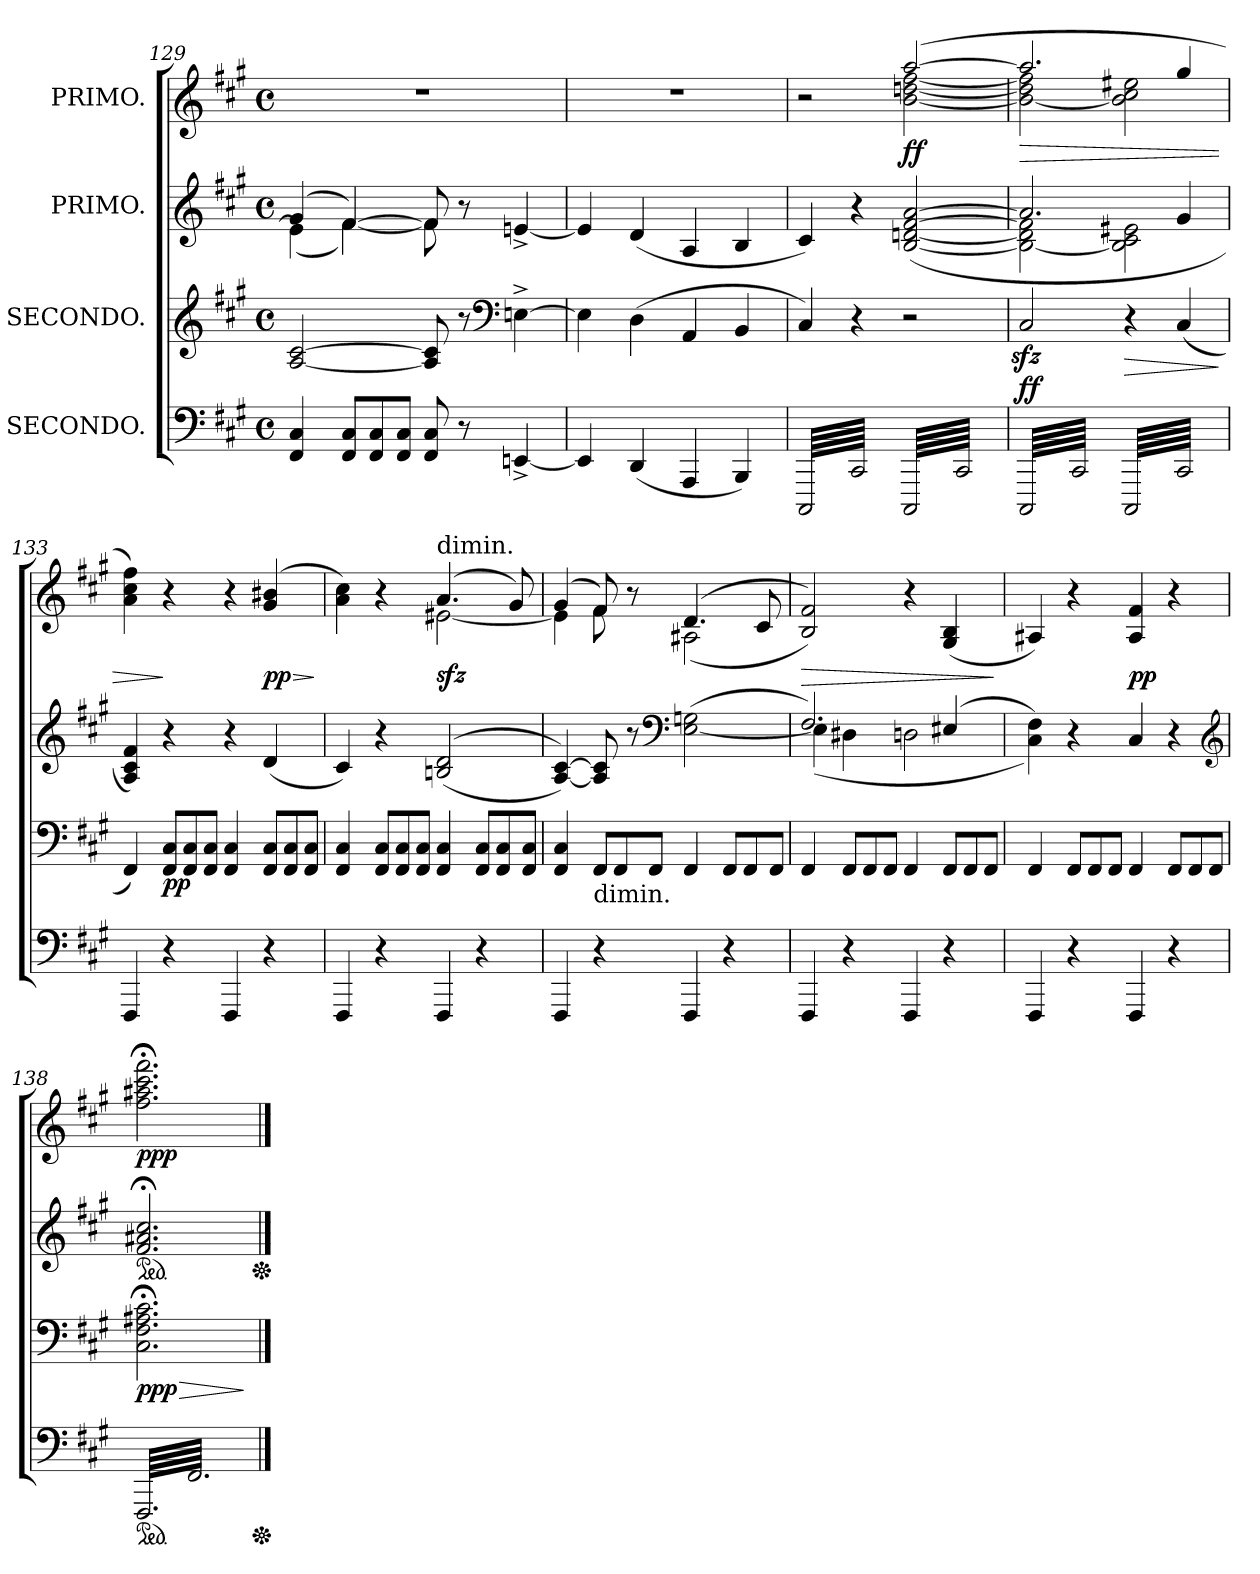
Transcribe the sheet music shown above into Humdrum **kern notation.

**kern	**dynam	**kern	**dynam	**kern	**kern	**dynam
*part4	*part4	*part3	*part3	*part2	*part1	*part1
*staff4	*staff4	*staff3	*staff3	*staff2	*staff1	*staff1
*I"SECONDO.	*	*I"SECONDO.	*	*I"PRIMO.	*I"PRIMO.	*
*clefF4	*	*clefG2	*	*clefG2	*clefG2	*
*k[f#c#g#]	*	*k[f#c#g#]	*	*k[f#c#g#]	*k[f#c#g#]	*
*f#:	*	*f#:	*	*f#:	*f#:	*
*M4/4	*	*M4/4	*	*M4/4	*M4/4	*
*met(c)	*	*met(c)	*	*met(c)	*met(c)	*
=129	=129	=129	=129	=129	=129	=129
*	*	*	*	*^	*	*
4FF#/ 4C#/	.	[2A/ [2c#/	.	(4g#/	(4e#\]	1r	.
*Xtuplet	*	*	*	*	*	*	*
12FF#/ 12C#/L	.	.	.	[4f#/)	[4f#\)	.	.
12FF#/ 12C#/	.	.	.	.	.	.	.
12FF#/ 12C#/J	.	.	.	.	.	.	.
8FF#/ 8C#/	.	8A]/ 8c#]/	.	8f#/]	8f#\]	.	.
8r	.	8r	.	8r	8ryy	.	.
*	*	*clefF4	*	*	*	*	*
[4EEn^/	.	[4En^\	.	[4en^>/	4ryy	.	.
*	*	*	*	*v	*v	*	*
=130	=130	=130	=130	=130	=130	=130
4EE/]	.	4E\]	.	4e/]	1r	.
(4DD/	.	(4D\	.	(4d/	.	.
4AAA/	.	4AA/	.	4A/	.	.
4BBB/)	.	4BB/	.	4B/	.	.
=131	=131	=131	=131	=131	=131	=131
*	*	*	*	*	*^	*
*tremolo	*	*	*	*	*	*	*
64CCC#/LLLL	.	4C#/)	.	4c#/)	2r	2ryy	.
64CC#/	.	.	.	.	.	.	.
64CCC#/	.	.	.	.	.	.	.
64CC#/	.	.	.	.	.	.	.
64CCC#/	.	.	.	.	.	.	.
64CC#/	.	.	.	.	.	.	.
64CCC#/	.	.	.	.	.	.	.
64CC#/	.	.	.	.	.	.	.
64CCC#/	.	.	.	.	.	.	.
64CC#/	.	.	.	.	.	.	.
64CCC#/	.	.	.	.	.	.	.
64CC#/	.	.	.	.	.	.	.
64CCC#/	.	.	.	.	.	.	.
64CC#/	.	.	.	.	.	.	.
64CCC#/	.	.	.	.	.	.	.
64CC#/	.	.	.	.	.	.	.
64CCC#/	.	4r	.	4r	.	.	.
64CC#/	.	.	.	.	.	.	.
64CCC#/	.	.	.	.	.	.	.
64CC#/	.	.	.	.	.	.	.
64CCC#/	.	.	.	.	.	.	.
64CC#/	.	.	.	.	.	.	.
64CCC#/	.	.	.	.	.	.	.
64CC#/	.	.	.	.	.	.	.
64CCC#/	.	.	.	.	.	.	.
64CC#/	.	.	.	.	.	.	.
64CCC#/	.	.	.	.	.	.	.
64CC#/	.	.	.	.	.	.	.
64CCC#/	.	.	.	.	.	.	.
64CC#/	.	.	.	.	.	.	.
64CCC#/	.	.	.	.	.	.	.
64CC#/JJJJ	.	.	.	.	.	.	.
64CCC#/LLLL	.	2r	.	(>[2B/ [2dn/ [2f#/ [2a/	([2aa/	[2b\ [2ddn\ [2ff#\	ff
64CC#/	.	.	.	.	.	.	.
64CCC#/	.	.	.	.	.	.	.
64CC#/	.	.	.	.	.	.	.
64CCC#/	.	.	.	.	.	.	.
64CC#/	.	.	.	.	.	.	.
64CCC#/	.	.	.	.	.	.	.
64CC#/	.	.	.	.	.	.	.
64CCC#/	.	.	.	.	.	.	.
64CC#/	.	.	.	.	.	.	.
64CCC#/	.	.	.	.	.	.	.
64CC#/	.	.	.	.	.	.	.
64CCC#/	.	.	.	.	.	.	.
64CC#/	.	.	.	.	.	.	.
64CCC#/	.	.	.	.	.	.	.
64CC#/	.	.	.	.	.	.	.
64CCC#/	.	.	.	.	.	.	.
64CC#/	.	.	.	.	.	.	.
64CCC#/	.	.	.	.	.	.	.
64CC#/	.	.	.	.	.	.	.
64CCC#/	.	.	.	.	.	.	.
64CC#/	.	.	.	.	.	.	.
64CCC#/	.	.	.	.	.	.	.
64CC#/	.	.	.	.	.	.	.
64CCC#/	.	.	.	.	.	.	.
64CC#/	.	.	.	.	.	.	.
64CCC#/	.	.	.	.	.	.	.
64CC#/	.	.	.	.	.	.	.
64CCC#/	.	.	.	.	.	.	.
64CC#/	.	.	.	.	.	.	.
64CCC#/	.	.	.	.	.	.	.
64CC#/JJJJ	.	.	.	.	.	.	.
=132	=132	=132	=132	=132	=132	=132	=132
*	*	*	*	*^	*	*	*
!	!LO:DY:a	!	!	!	!	!	!	!
64CCC#/LLLL	ff	2C#zz</	.	2.a/]	2B_\ 2d]\ 2f#]\	2.aa/]	2b_\ 2dd]\ 2ff#]\	>
64CC#/	.	.	.	.	.	.	.	.
64CCC#/	.	.	.	.	.	.	.	.
64CC#/	.	.	.	.	.	.	.	.
64CCC#/	.	.	.	.	.	.	.	.
64CC#/	.	.	.	.	.	.	.	.
64CCC#/	.	.	.	.	.	.	.	.
64CC#/	.	.	.	.	.	.	.	.
64CCC#/	.	.	.	.	.	.	.	.
64CC#/	.	.	.	.	.	.	.	.
64CCC#/	.	.	.	.	.	.	.	.
64CC#/	.	.	.	.	.	.	.	.
64CCC#/	.	.	.	.	.	.	.	.
64CC#/	.	.	.	.	.	.	.	.
64CCC#/	.	.	.	.	.	.	.	.
64CC#/	.	.	.	.	.	.	.	.
64CCC#/	.	.	.	.	.	.	.	.
64CC#/	.	.	.	.	.	.	.	.
64CCC#/	.	.	.	.	.	.	.	.
64CC#/	.	.	.	.	.	.	.	.
64CCC#/	.	.	.	.	.	.	.	.
64CC#/	.	.	.	.	.	.	.	.
64CCC#/	.	.	.	.	.	.	.	.
64CC#/	.	.	.	.	.	.	.	.
64CCC#/	.	.	.	.	.	.	.	.
64CC#/	.	.	.	.	.	.	.	.
64CCC#/	.	.	.	.	.	.	.	.
64CC#/	.	.	.	.	.	.	.	.
64CCC#/	.	.	.	.	.	.	.	.
64CC#/	.	.	.	.	.	.	.	.
64CCC#/	.	.	.	.	.	.	.	.
64CC#/JJJJ	.	.	.	.	.	.	.	.
64CCC#/LLLL	.	4r	>	.	2B]\ 2c#\ 2e#X\	.	2b]\ 2cc#\ 2ee#X\	.
64CC#/	.	.	.	.	.	.	.	.
64CCC#/	.	.	.	.	.	.	.	.
64CC#/	.	.	.	.	.	.	.	.
64CCC#/	.	.	.	.	.	.	.	.
64CC#/	.	.	.	.	.	.	.	.
64CCC#/	.	.	.	.	.	.	.	.
64CC#/	.	.	.	.	.	.	.	.
64CCC#/	.	.	.	.	.	.	.	.
64CC#/	.	.	.	.	.	.	.	.
64CCC#/	.	.	.	.	.	.	.	.
64CC#/	.	.	.	.	.	.	.	.
64CCC#/	.	.	.	.	.	.	.	.
64CC#/	.	.	.	.	.	.	.	.
64CCC#/	.	.	.	.	.	.	.	.
64CC#/	.	.	.	.	.	.	.	.
64CCC#/	.	(4C#/	.	4g#/	.	4gg#/	.	.
64CC#/	.	.	.	.	.	.	.	.
64CCC#/	.	.	.	.	.	.	.	.
64CC#/	.	.	.	.	.	.	.	.
64CCC#/	.	.	.	.	.	.	.	.
64CC#/	.	.	.	.	.	.	.	.
64CCC#/	.	.	.	.	.	.	.	.
64CC#/	.	.	.	.	.	.	.	.
64CCC#/	.	.	.	.	.	.	.	.
64CC#/	.	.	.	.	.	.	.	.
64CCC#/	.	.	.	.	.	.	.	.
64CC#/	.	.	.	.	.	.	.	.
64CCC#/	.	.	.	.	.	.	.	.
64CC#/	.	.	.	.	.	.	.	.
64CCC#/	.	.	.	.	.	.	.	.
64CC#/JJJJ	.	.	.	.	.	.	.	.
*Xtremolo	*	*	*	*	*	*	*	*
*	*	*	*	*v	*v	*	*	*
*	*	*	*	*	*v	*v	*
.	.	.	]	.	.	.
=133	=133	=133	=133	=133	=133	=133
4FFF#/	.	4FF#/)	.	4A/ 4c#/ 4f#/)	4a\ 4cc#\ 4ff#\)	.
.	.	.	.	.	.	.
.	.	.	.	.	.	.
.	.	.	.	.	.	.
.	.	.	.	.	.	.
.	.	.	.	.	.	.
.	.	.	.	.	.	.
.	.	.	.	.	.	.
.	.	.	.	.	.	.
.	.	.	.	.	.	.
.	.	.	.	.	.	.
.	.	.	.	.	.	.
.	.	.	.	.	.	.
.	.	.	.	.	.	.
.	.	.	.	.	.	.
.	.	.	.	.	.	.
*	*	*Xtuplet	*	*	*	*
4r	.	12FF#/ 12C#/L	pp	4r	4r	]
.	.	12FF#/ 12C#/	.	.	.	.
.	.	12FF#/ 12C#/J	.	.	.	.
4FFF#/	.	4FF#/ 4C#/	.	4r	4r	.
4r	.	12FF#/ 12C#/L	.	(4d/	(4g#/ 4b#X/	> p p
.	.	12FF#/ 12C#/	.	.	.	.
.	.	12FF#/ 12C#/J	.	.	.	.
.	.	.	.	.	.	]
=134	=134	=134	=134	=134	=134	=134
*	*	*	*	*	*^	*
4FFF#/	.	4FF#/ 4C#/	.	4c#/)	4a\ 4cc#\)	2ryy	.
4r	.	12FF#/ 12C#/L	.	4r	4r	.	.
.	.	12FF#/ 12C#/	.	.	.	.	.
.	.	12FF#/ 12C#/J	.	.	.	.	.
!	!	!	!	!	!LO:TX:a:t=dimin.	!	!
4FFF#/	.	4FF#/ 4C#/	.	(<(>2Bn/ 2d/	(4.a/	[2e#X\	sfz
4r	.	12FF#/ 12C#/L	.	.	.	.	.
.	.	12FF#/ 12C#/	.	.	.	.	.
.	.	.	.	.	8g#/)	.	.
.	.	12FF#/ 12C#/J	.	.	.	.	.
=135	=135	=135	=135	=135	=135	=135	=135
4FFF#/	.	4FF#/ 4C#/	.	[4A/ [4c#/))	(4g#/	4e#\]	.
!	!	!LO:TX:c:t=dimin.	!	!	!	!	!
4r	.	12FF#/L	.	8A]/ 8c#]/	8f#/)	8f#\	.
.	.	12FF#/	.	.	.	.	.
.	.	.	.	8r	8r	8ryy	.
.	.	12FF#/J	.	.	.	.	.
*	*	*	*	*clefF4	*	*	*
4FFF#/	.	4FF#/	.	([2E\ 2Gn\	(4.d/	(2A#X\	.
4r	.	12FF#/L	.	.	.	.	.
.	.	12FF#/	.	.	.	.	.
.	.	.	.	.	8c#/	.	.
.	.	12FF#/J	.	.	.	.	.
*	*	*	*	*	*v	*v	*
=136	=136	=136	=136	=136	=136	=136
*	*	*	*	*^	*	*
4FFF#/	.	4FF#/	.	2.F#/)	(4E\]	2B/ 2f#/))	>
4r	.	12FF#/L	.	.	4D#X\	.	.
.	.	12FF#/	.	.	.	.	.
.	.	12FF#/J	.	.	.	.	.
4FFF#/	.	4FF#/	.	.	2Dn\	4r	.
4r	.	12FF#/L	.	(4E#X/	.	(4G#/ 4B/	.
.	.	12FF#/	.	.	.	.	.
.	.	12FF#/J	.	.	.	.	.
*	*	*	*	*v	*v	*	*
.	.	.	.	.	.	]
=137	=137	=137	=137	=137	=137	=137
4FFF#/	.	4FF#/	.	4C#\ 4F#\))	4A#X/)	.
4r	.	12FF#/L	.	4r	4r	.
.	.	12FF#/	.	.	.	.
.	.	12FF#/J	.	.	.	.
4FFF#/	.	4FF#/	.	4C#/	4A#/ 4f#/	pp
4r	.	12FF#/L	.	4r	4r	.
.	.	12FF#/	.	.	.	.
.	.	12FF#/J	.	.	.	.
*	*	*	*	*clefG2	*	*
=138	=138	=138	=138	=138	=138	=138
*ped	*	*	*	*	*	*
*	*	*	*	*ped	*	*
*^	*	*	*	*^	*	*
*tremolo	*	*	*	*	*	*	*	*
(64FFF#/LLLL	2ryy	.	2.C#;<\ 2.F#;<\ 2.A#X;<\ 2.c#;<\	> ppp	2.f#;</ 2.a#X;</ 2.cc#;</	2ryy	2.ff#;<\ 2.aa#X;<\ 2.ccc#;<\ 2.fff#;<\	ppp
64FF#/)	.	.	.	.	.	.	.	.
64FFF#/	.	.	.	.	.	.	.	.
64FF#/)	.	.	.	.	.	.	.	.
64FFF#/	.	.	.	.	.	.	.	.
64FF#/)	.	.	.	.	.	.	.	.
64FFF#/	.	.	.	.	.	.	.	.
64FF#/)	.	.	.	.	.	.	.	.
64FFF#/	.	.	.	.	.	.	.	.
64FF#/)	.	.	.	.	.	.	.	.
64FFF#/	.	.	.	.	.	.	.	.
64FF#/)	.	.	.	.	.	.	.	.
64FFF#/	.	.	.	.	.	.	.	.
64FF#/)	.	.	.	.	.	.	.	.
64FFF#/	.	.	.	.	.	.	.	.
64FF#/)	.	.	.	.	.	.	.	.
64FFF#/	.	.	.	.	.	.	.	.
64FF#/)	.	.	.	.	.	.	.	.
64FFF#/	.	.	.	.	.	.	.	.
64FF#/)	.	.	.	.	.	.	.	.
64FFF#/	.	.	.	.	.	.	.	.
64FF#/)	.	.	.	.	.	.	.	.
64FFF#/	.	.	.	.	.	.	.	.
64FF#/)	.	.	.	.	.	.	.	.
64FFF#/	.	.	.	.	.	.	.	.
64FF#/)	.	.	.	.	.	.	.	.
64FFF#/	.	.	.	.	.	.	.	.
64FF#/)	.	.	.	.	.	.	.	.
64FFF#/	.	.	.	.	.	.	.	.
64FF#/)	.	.	.	.	.	.	.	.
64FFF#/	.	.	.	.	.	.	.	.
64FF#/)	.	.	.	.	.	.	.	.
64FFF#/	8...ryy	.	.	.	.	8...ryy	.	.
64FF#/)	.	.	.	.	.	.	.	.
64FFF#/	.	.	.	.	.	.	.	.
64FF#/)	.	.	.	.	.	.	.	.
64FFF#/	.	.	.	.	.	.	.	.
64FF#/)	.	.	.	.	.	.	.	.
64FFF#/	.	.	.	.	.	.	.	.
64FF#/)	.	.	.	.	.	.	.	.
64FFF#/	.	.	.	.	.	.	.	.
64FF#/)	.	.	.	.	.	.	.	.
64FFF#/	.	.	.	.	.	.	.	.
64FF#/)	.	.	.	.	.	.	.	.
64FFF#/	.	.	.	.	.	.	.	.
64FF#/)	.	.	.	.	.	.	.	.
64FFF#/	.	.	.	.	.	.	.	.
*Xped	*	*	*	*	*	*	*	*
*	*	*	*	*	*Xped	*	*	*
64FF#/)JJJJ	64ryy	.	.	.	.	64ryy	.	.
*Xtremolo	*	*	*	*	*	*	*	*
.	.	.	.	]	.	.	.	.
.	.	.	.	.	.	.	.	.
.	.	.	.	.	.	.	.	.
.	.	.	.	.	.	.	.	.
.	.	.	.	.	.	.	.	.
.	.	.	.	.	.	.	.	.
.	.	.	.	.	.	.	.	.
.	.	.	.	.	.	.	.	.
.	.	.	.	.	.	.	.	.
.	.	.	.	.	.	.	.	.
.	.	.	.	.	.	.	.	.
.	.	.	.	.	.	.	.	.
.	.	.	.	.	.	.	.	.
.	.	.	.	.	.	.	.	.
.	.	.	.	.	.	.	.	.
.	.	.	.	.	.	.	.	.
.	.	.	.	.	.	.	.	.
.	.	.	.	.	.	.	.	.
.	.	.	.	.	.	.	.	.
.	.	.	.	.	.	.	.	.
.	.	.	.	.	.	.	.	.
.	.	.	.	.	.	.	.	.
.	.	.	.	.	.	.	.	.
.	.	.	.	.	.	.	.	.
*v	*v	*	*	*	*v	*v	*	*
==	==	==	==	==	==	==
*-	*-	*-	*-	*-	*-	*-
